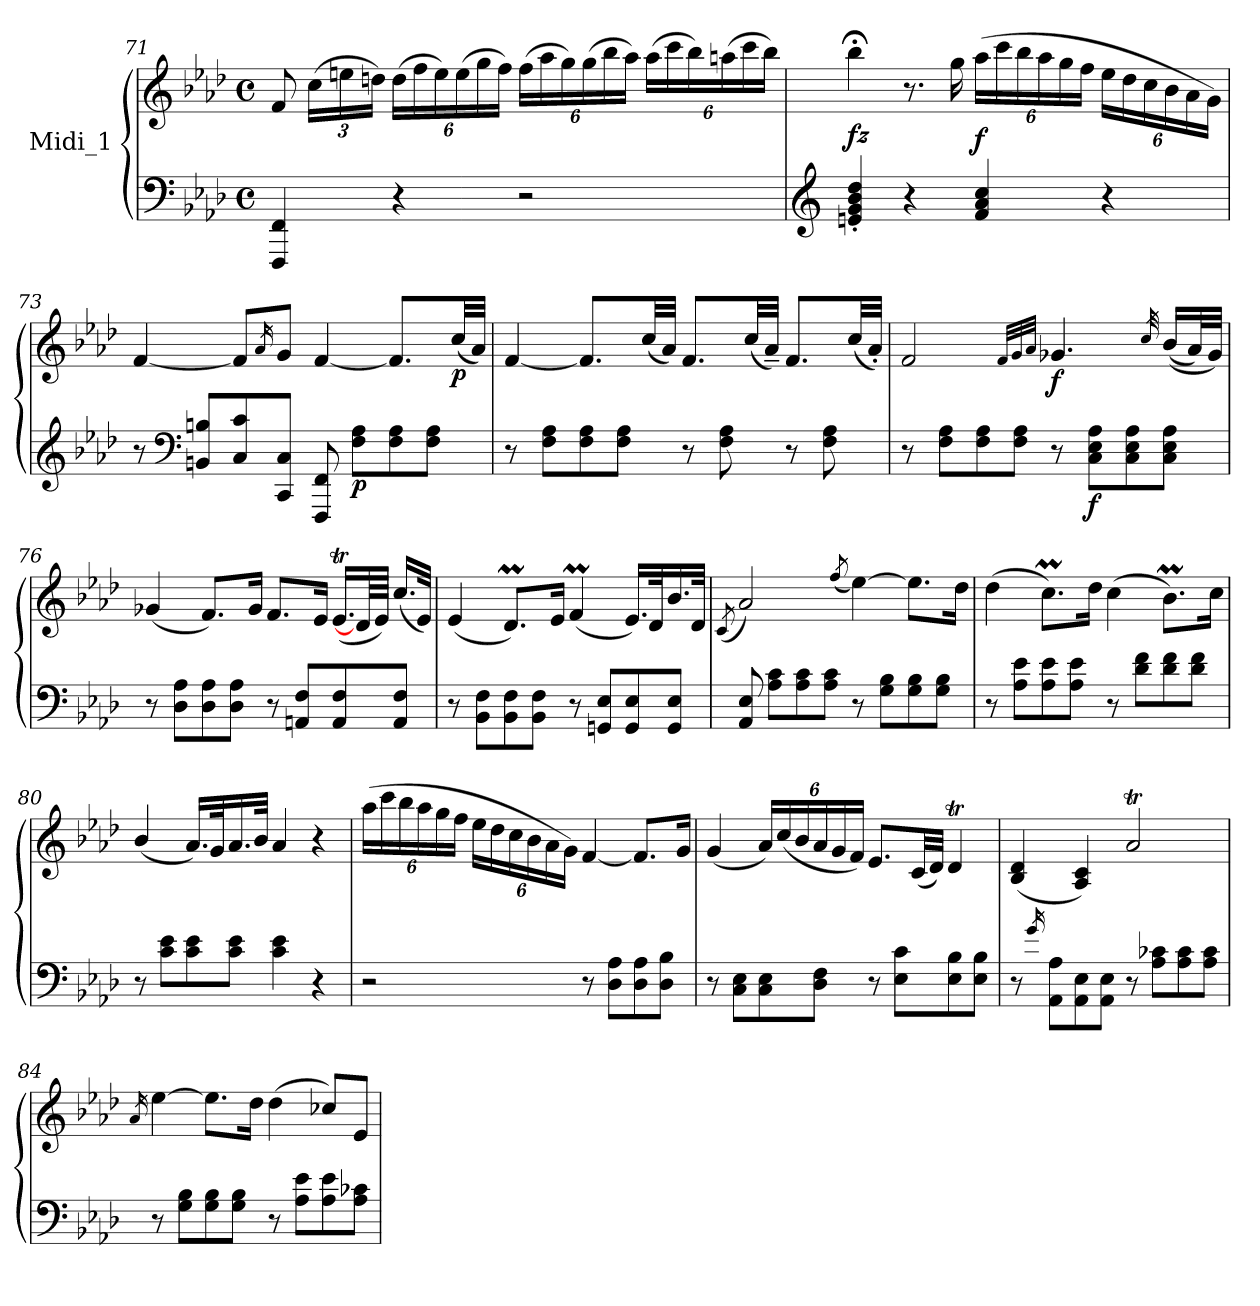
**kern	**kern	**dynam
*part1	*part1	*part1
*staff2	*staff1	*staff1/2
*I"Midi_1	*	*
!!LO:PB:g=z
*clefF4	*clefG2	*
*k[b-e-a-d-]	*k[b-e-a-d-]	*
*A-:	*A-:	*
*M4/4	*M4/4	*
*met(c)	*met(c)	*
=71	=71	=71
4FFF/ 4FF/	8f/	.
*	*Xbrackettup	*
.	(>24cc\LL	.
.	24een\	.
.	24ddn\JJ)	.
4r	(>24dd\LL	.
.	24ff\	.
.	24ee\)	.
.	(>24ee\	.
.	24gg\	.
.	24ff\JJ)	.
2r	(>24ff\LL	.
.	24aa-\	.
.	24gg\)	.
.	(>24gg\	.
.	24bb-\	.
.	24aa-\JJ)	.
.	(>24aa-\LL	.
.	24ccc\	.
.	24bb-\)	.
.	(>24aan\	.
.	24ccc\	.
.	24bb-\JJ)	.
!!LO:LB:g=z
=72	=72	=72
*clefG2	*	*
!	!	!LO:DY:a=2
4en/' 4g/' 4b-/' 4dd-i/'	4bb-;<\	fz
4r	8.r	.
.	16gg\	.
!	!	!LO:DY:a=2
4f/ 4a-/ 4cc/	(>24aa-i\LL	f
.	24ccc\	.
.	24bb-\	.
.	24aa-\	.
.	24gg\	.
.	24ff\JJ	.
4r	24ee-i\LL	.
.	24dd-i\	.
.	24cc\	.
.	24b-\	.
.	24a-\	.
.	24g\JJ)	.
=73	=73	=73
8r	[4f/	.
*clefF4	*	*
8BBn/ 8Bn/L	.	.
8C/ 8c/	8f/L]	.
.	16qa-/	.
8CC/ 8C/J	8g/J	.
8FFF/ 8FF/	[4f/	.
!	!	!LO:DY:b=2
8F\ 8A-\L	.	p
8F\ 8A-\	8.f/L]	.
8F\ 8A-\J	.	.
!	!	!LO:DY:b
.	(32cc/LL	p
.	32a-/JJJ)	.
=74	=74	=74
8r	[4f/	.
8F\ 8A-\L	.	.
8F\ 8A-\	8.f/L]	.
8F\ 8A-\J	.	.
.	(32cc/LL	.
.	32a-/JJJ)	.
8r	8.f/L	.
8F\ 8A-\	.	.
.	(32cc/LL	.
.	32a-~/JJJ)	.
8r	8.f/L	.
8F\ 8A-\	.	.
.	(32cc/LL	.
.	32a-'/JJJ)	.
!!LO:LB:g=z
=75	=75	=75
8r	2f/	.
8F\ 8A-\L	.	.
8F\ 8A-\	.	.
8F\ 8A-\J	.	.
.	32qf/LLL	.
.	32qg/	.
.	32qa-/JJJ	.
!	!	!LO:DY:b
8r	4.g-X/	f
!	!	!LO:DY:b=2
8C\ 8E-\ 8A-\L	.	f
8C\ 8E-\ 8A-\	.	.
.	32qcc/	.
8C\ 8E-\ 8A-\J	((16b-/LL	.
.	32a-/L)	.
.	32g-/JJJ)	.
=76	=76	=76
8r	(4g-X/	.
8D-\ 8A-\L	.	.
8D-\ 8A-\	8.f/L)	.
8D-\ 8A-\J	.	.
.	16g-/Jk	.
8r	8.f/L	.
8AAn/ 8F/L	.	.
.	16e-/Jk	.
8AA/ 8F/	(16.e-T/LL	.
.	64d/LL]	.
.	64e-/JJJJ)	.
8AA/ 8F/J	(16.cc/LL	.
.	32e-/JJk)	.
=77	=77	=77
8r	(4e-/	.
8BB-\ 8F\L	.	.
8BB-\ 8F\	8.d-iM/L)	.
8BB-\ 8F\J	.	.
.	16e-/Jk	.
8r	(4fM/	.
8GGni/ 8E-/L	.	.
8GG/ 8E-/	16.e-/LL)	.
.	32d-/K	.
8GG/ 8E-/J	16.b-/	.
.	32d-/JJk	.
!!LO:LB:g=z
=78	=78	=78
.	(8qc/	.
8AA-/ 8E-/	2a-/)	.
8A-\ 8c\L	.	.
8A-\ 8c\	.	.
8A-\ 8c\J	.	.
.	(8qff/	.
8r	[4ee-\)	.
8G\ 8B-\L	.	.
8G\ 8B-\	8.ee-\L]	.
8G\ 8B-\J	.	.
.	16dd-\Jk	.
=79	=79	=79
8r	(>4dd-\	.
8A-\ 8e-\L	.	.
8A-\ 8e-\	8.ccm\L)	.
8A-\ 8e-\J	.	.
.	16dd-\Jk	.
8r	(>4cc\	.
8d-\ 8f\L	.	.
8d-\ 8f\	8.b-M\L)	.
8d-\ 8f\J	.	.
.	16cc\Jk	.
=80	=80	=80
8r	(4b-/	.
8c\ 8e-\L	.	.
8c\ 8e-\	16.a-/LL)	.
.	32g/K	.
8c\ 8e-\J	16.a-/	.
.	32b-/JJk	.
4c\ 4e-\	4a-/	.
4r	4r	.
=81	=81	=81
2r	(>24aa-\LL	.
.	24ccc\	.
.	24bb-\	.
.	24aa-\	.
.	24gg\	.
.	24ff\JJ	.
.	24ee-\LL	.
.	24dd-\	.
.	24cc\	.
.	24b-\	.
.	24a-\	.
.	24g\JJ)	.
8r	[4f/	.
8D-\ 8A-\L	.	.
8D-\ 8A-\	8.f/L]	.
8D-\ 8B-\J	.	.
.	16g/Jk	.
!!LO:LB:g=z
=82	=82	=82
8r	(4g/	.
8C\ 8E-\L	.	.
8C\ 8E-\	24a-/LL)	.
.	(24cc/	.
.	24b-/	.
8D-\ 8F\J	24a-/	.
.	24g/	.
.	24f/JJ)	.
8r	8.e-/L	.
8E-\ 8c\L	.	.
.	(32c/LL	.
.	32d-/JJJ)	.
8E-\ 8B-\	4d-T/	.
8E-\ 8B-\J	.	.
=83	=83	=83
8r	(4B-/ 4d-/	.
16qg/	.	.
8AA-\ 8A-\L	.	.
8AA-\ 8E-\	4A-/ 4c/)	.
8AA-\ 8E-\J	.	.
8r	2a-T/	.
8A-\ 8c-X\L	.	.
8A-\ 8c-\	.	.
8A-\ 8c-\J	.	.
=84	=84	=84
.	16qa-/	.
8r	[4ee-\	.
8G\ 8B-\L	.	.
8G\ 8B-\	8.ee-\L]	.
8G\ 8B-\J	.	.
.	16dd-\Jk	.
8r	(>4dd-\	.
8A-\ 8e-\L	.	.
8A-\ 8e-\	8cc-X/L)	.
8A-\ 8c-X\J	8e-/J	.
=	=	=
*-	*-	*-
